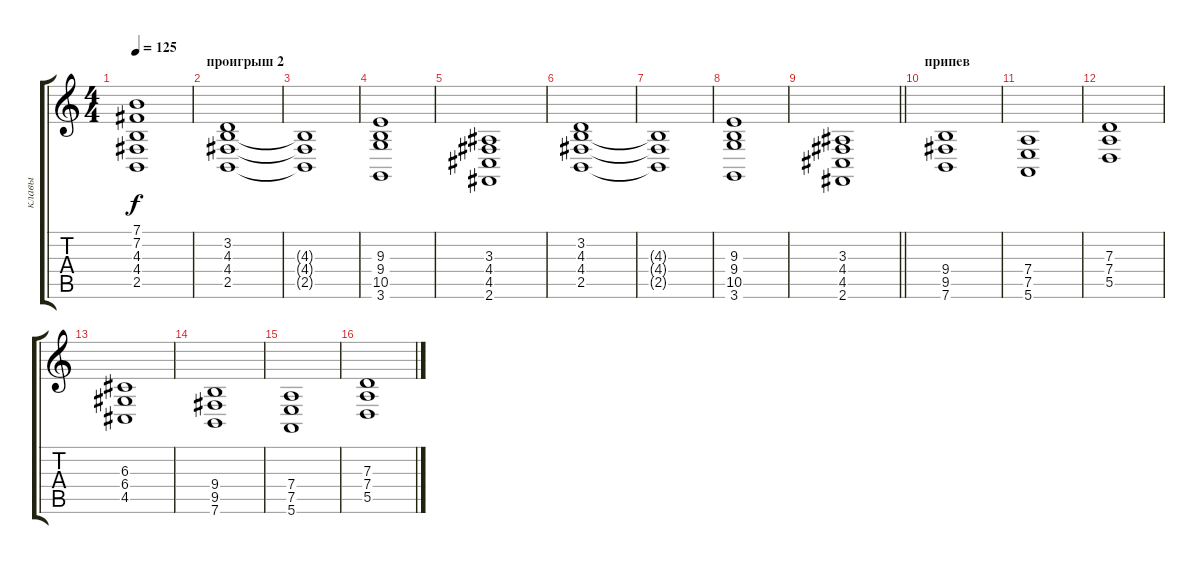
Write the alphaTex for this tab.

\track ("клавы" "клавы") {instrument stringensemble1}
\staff {score tabs}
\tuning (E4 B3 G3 D3 A2 E2) {hide}
\ts (4 4)
\tempo 125
\clef g2
\ks c
(7.1 7.2 4.3 4.4 2.5).1{dy f} |
\section ("" "проигрыш 2")
(3.2 4.3 4.4 2.5).1 |
(4.3{t} 4.4{t} 2.5{t}).1 |
(9.3 9.4 10.5 3.6).1 |
(3.3 4.4 4.5 2.6).1 |
(3.2 4.3 4.4 2.5).1 |
(4.3{t} 4.4{t} 2.5{t}).1 |
(9.3 9.4 10.5 3.6).1 |
\barLineRight lightlight
(3.3 4.4 4.5 2.6).1 |
\section ("" "припев")
(9.4 9.5 7.6).1 |
(7.4 7.5 5.6).1 |
(7.3 7.4 5.5).1 |
(6.3 6.4 4.5).1 |
(9.4 9.5 7.6).1 |
(7.4 7.5 5.6).1 |
(7.3 7.4 5.5).1
